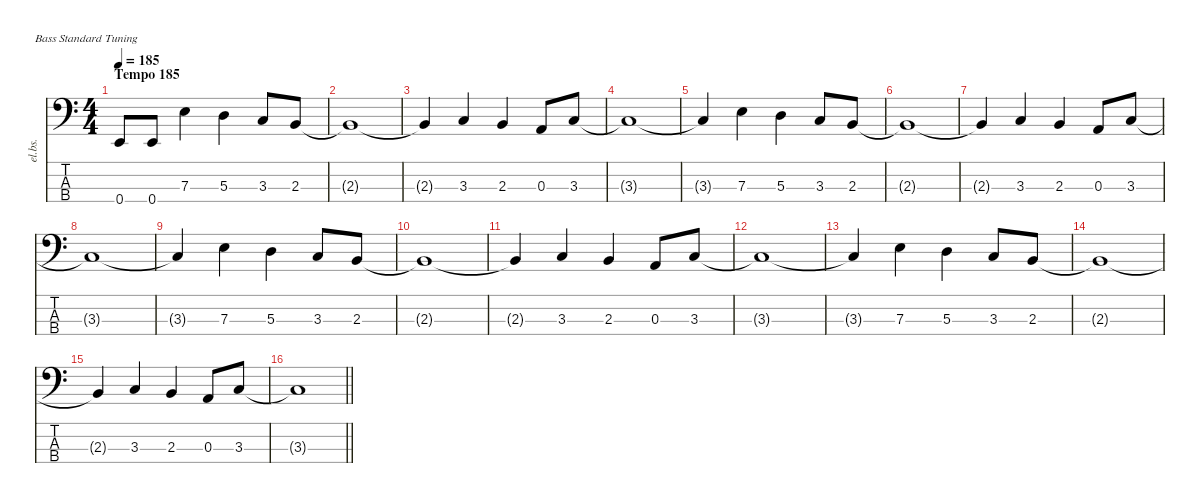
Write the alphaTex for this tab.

\defaultSystemsLayout 4
\hideDynamics
\bracketExtendMode nobrackets
\otherSystemsTrackNameOrientation horizontal
\track ("Cliff Burton (Bass)" "el.bs.") {instrument electricbasspick}
\staff {score tabs}
\tuning (G2 D2 A1 E1)
\ts (4 4)
\section ("" "Tempo 185")
\tempo 185
\clef f4
\ks c
0.4.8{dy f beam Up} 0.4.8{beam Up} 7.3.4{beam Down} 5.3.4{beam Down} 3.3.8{beam Up} 2.3.8{beam Up} |
2.3{t}.1{beam Up} |
2.3{t}.4{beam Up} 3.3.4{beam Up} 2.3.4{beam Up} 0.3.8{beam Up} 3.3.8{beam Up} |
3.3{t}.1{beam Up} |
3.3{t}.4{beam Up} 7.3.4{beam Down} 5.3.4{beam Down} 3.3.8{beam Up} 2.3.8{beam Up} |
2.3{t}.1{beam Up} |
2.3{t}.4{beam Up} 3.3.4{beam Up} 2.3.4{beam Up} 0.3.8{beam Up} 3.3.8{beam Up} |
3.3{t}.1{beam Up} |
3.3{t}.4{beam Up} 7.3.4{beam Down} 5.3.4{beam Down} 3.3.8{beam Up} 2.3.8{beam Up} |
2.3{t}.1{beam Up} |
2.3{t}.4{beam Up} 3.3.4{beam Up} 2.3.4{beam Up} 0.3.8{beam Up} 3.3.8{beam Up} |
3.3{t}.1{beam Up} |
3.3{t}.4{beam Up} 7.3.4{beam Down} 5.3.4{beam Down} 3.3.8{beam Up} 2.3.8{beam Up} |
2.3{t}.1{beam Up} |
2.3{t}.4{beam Up} 3.3.4{beam Up} 2.3.4{beam Up} 0.3.8{beam Up} 3.3.8{beam Up} |
\barLineRight lightlight
3.3{t}.1{beam Up}
